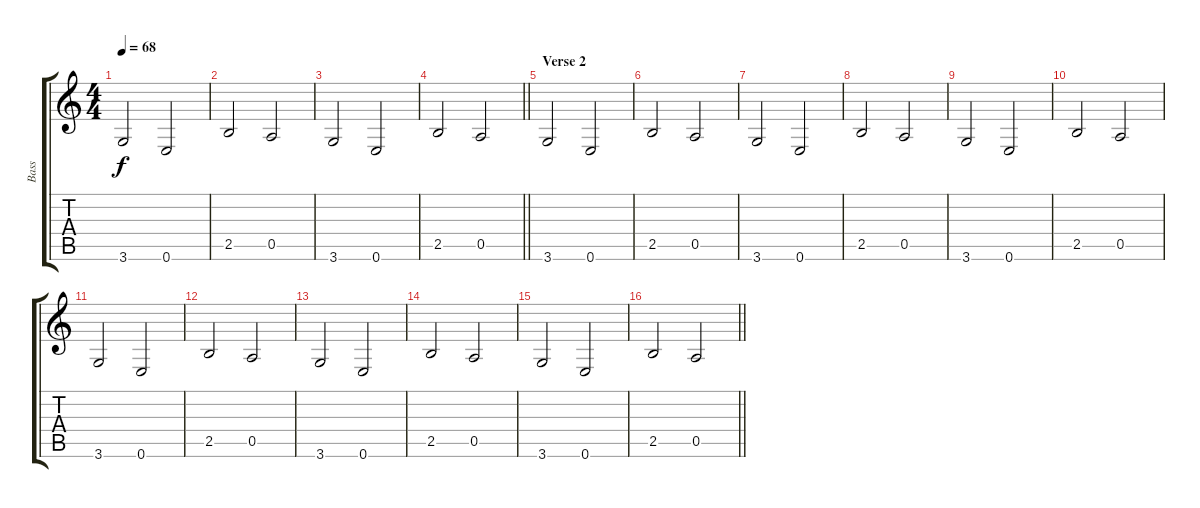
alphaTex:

\track ("Bass" "Bass") {instrument electricbassfinger}
\staff {score tabs}
\tuning (E4 B3 G3 D3 A2 E2) {hide}
\ts (4 4)
\tempo 68
\clef g2
\ks c
3.6.2{dy f} 0.6.2 |
2.5.2 0.5.2 |
3.6.2 0.6.2 |
\barLineRight lightlight
2.5.2 0.5.2 |
\section ("" "Verse 2")
3.6.2 0.6.2 |
2.5.2 0.5.2 |
3.6.2 0.6.2 |
2.5.2 0.5.2 |
3.6.2 0.6.2 |
2.5.2 0.5.2 |
3.6.2 0.6.2 |
2.5.2 0.5.2 |
3.6.2 0.6.2 |
2.5.2 0.5.2 |
3.6.2 0.6.2 |
\barLineRight lightlight
2.5.2 0.5.2
